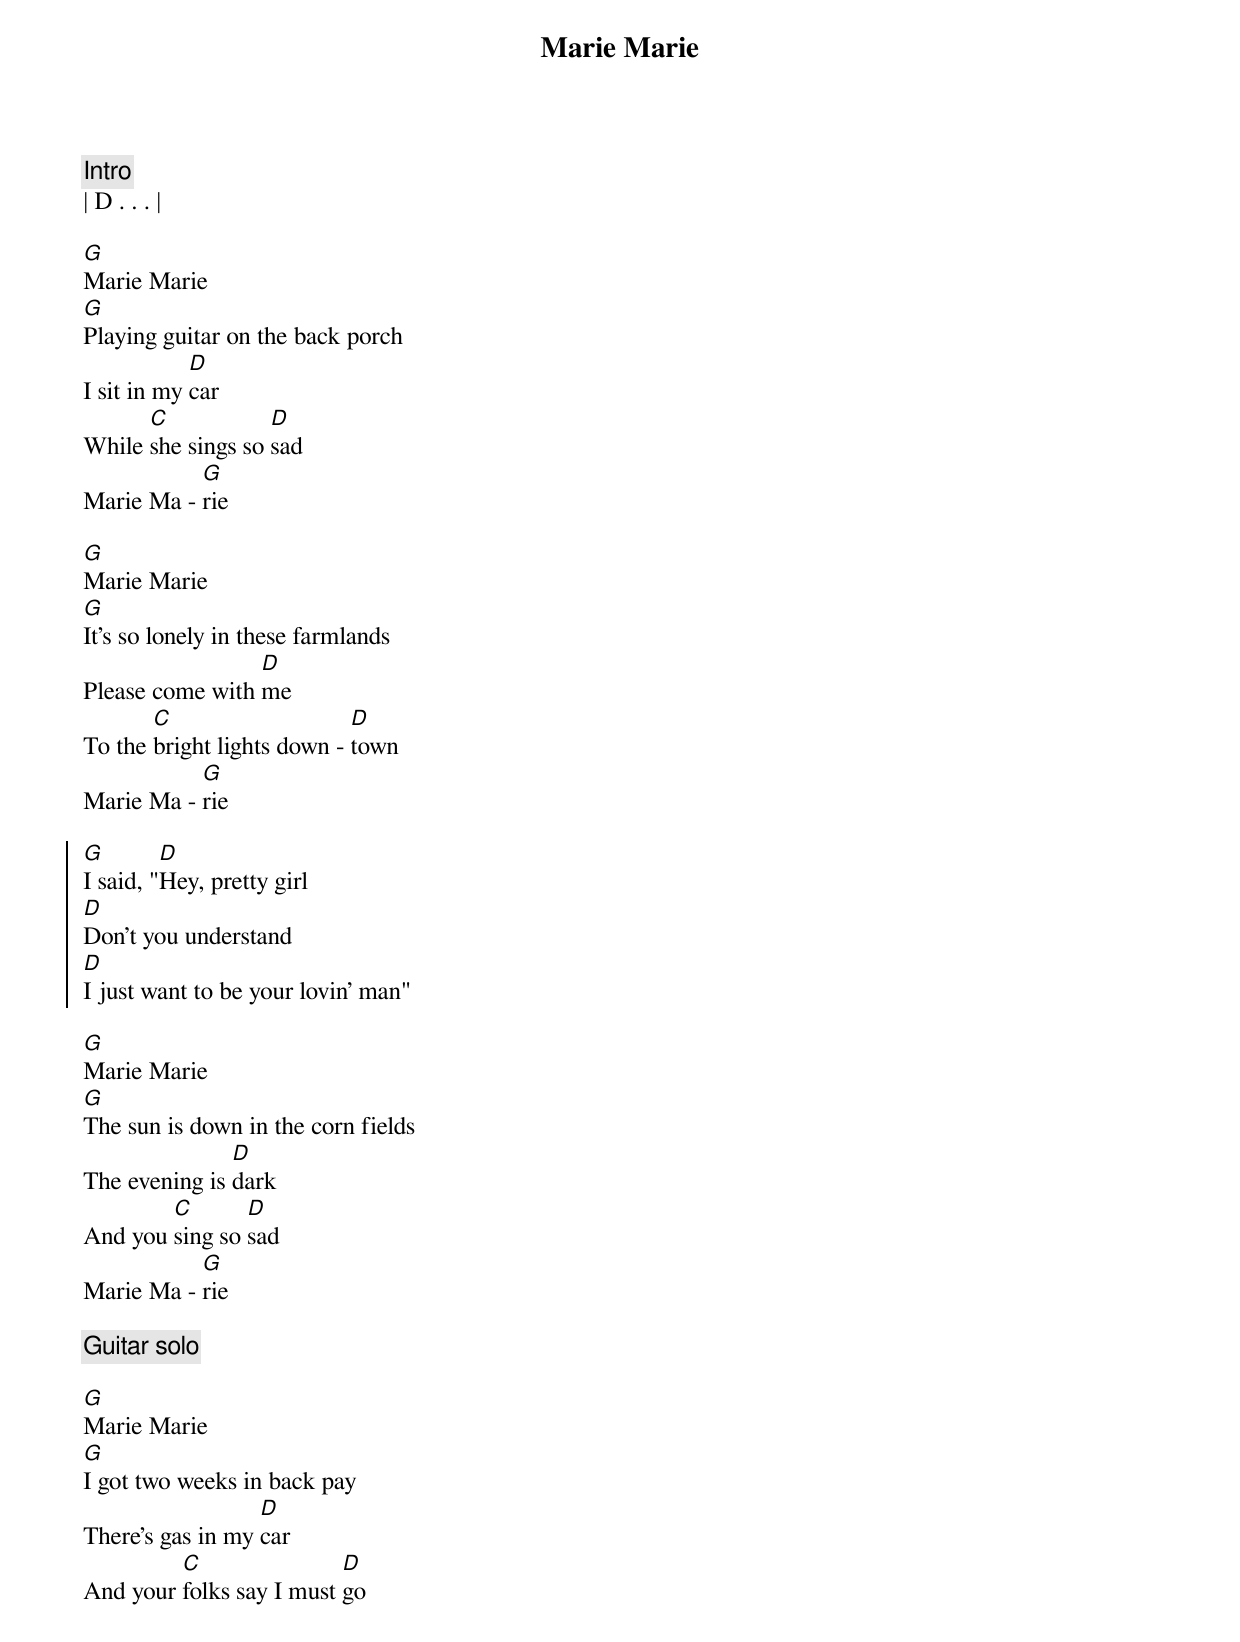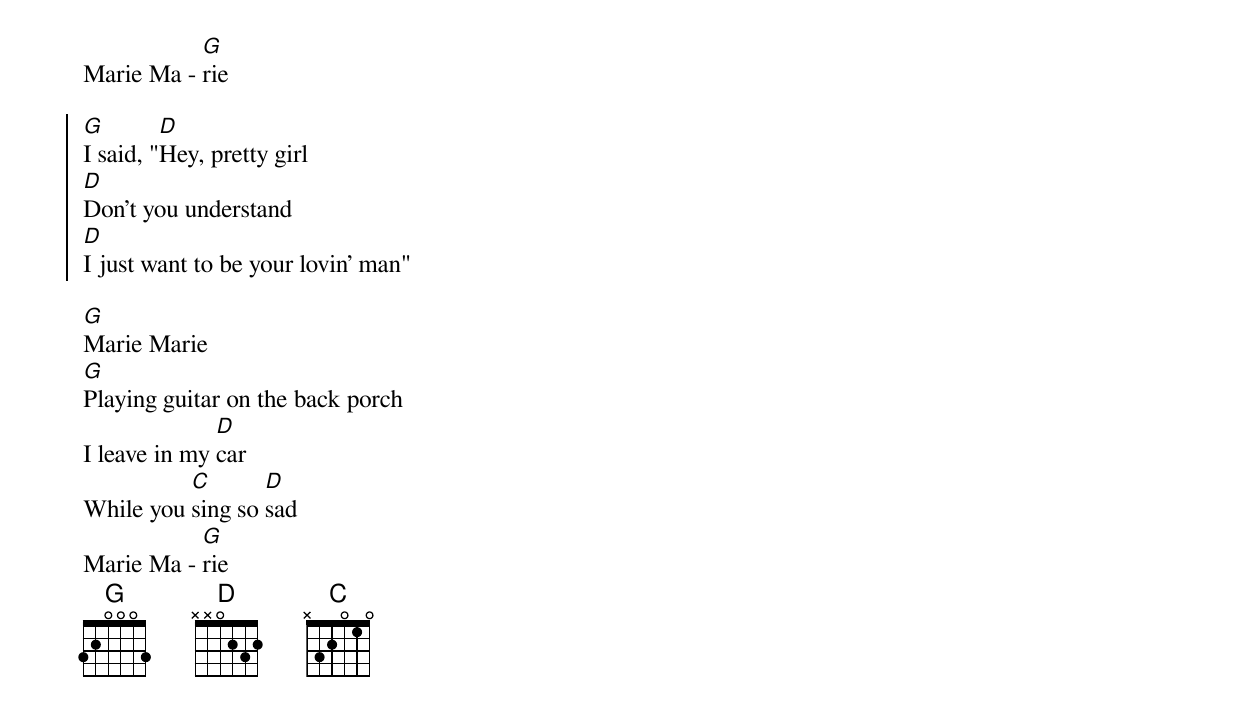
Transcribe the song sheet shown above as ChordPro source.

{title: Marie Marie}
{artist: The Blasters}
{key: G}
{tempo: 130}
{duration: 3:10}

{comment: Intro}
| D . . . |

{start_of_verse}
[G]Marie Marie
[G]Playing guitar on the back porch
I sit in my [D]car
While [C]she sings so [D]sad
Marie Ma - [G]rie
{end_of_verse}

{start_of_verse}
[G]Marie Marie
[G]It's so lonely in these farmlands
Please come with [D]me
To the [C]bright lights down - [D]town
Marie Ma - [G]rie
{end_of_verse}

{start_of_chorus}
[G]I said, "[D]Hey, pretty girl
[D]Don't you understand
[D]I just want to be your lovin' man"
{end_of_chorus}

{start_of_verse}
[G]Marie Marie
[G]The sun is down in the corn fields
The evening is [D]dark
And you [C]sing so [D]sad
Marie Ma - [G]rie
{end_of_verse}

{comment: Guitar solo}

{start_of_verse}
[G]Marie Marie
[G]I got two weeks in back pay
There's gas in my [D]car
And your [C]folks say I must [D]go
Marie Ma - [G]rie
{end_of_verse}

{start_of_chorus}
[G]I said, "[D]Hey, pretty girl
[D]Don't you understand
[D]I just want to be your lovin' man"
{end_of_chorus}

{start_of_verse}
[G]Marie Marie
[G]Playing guitar on the back porch
I leave in my [D]car
While you [C]sing so [D]sad
Marie Ma - [G]rie
{end_of_verse}
